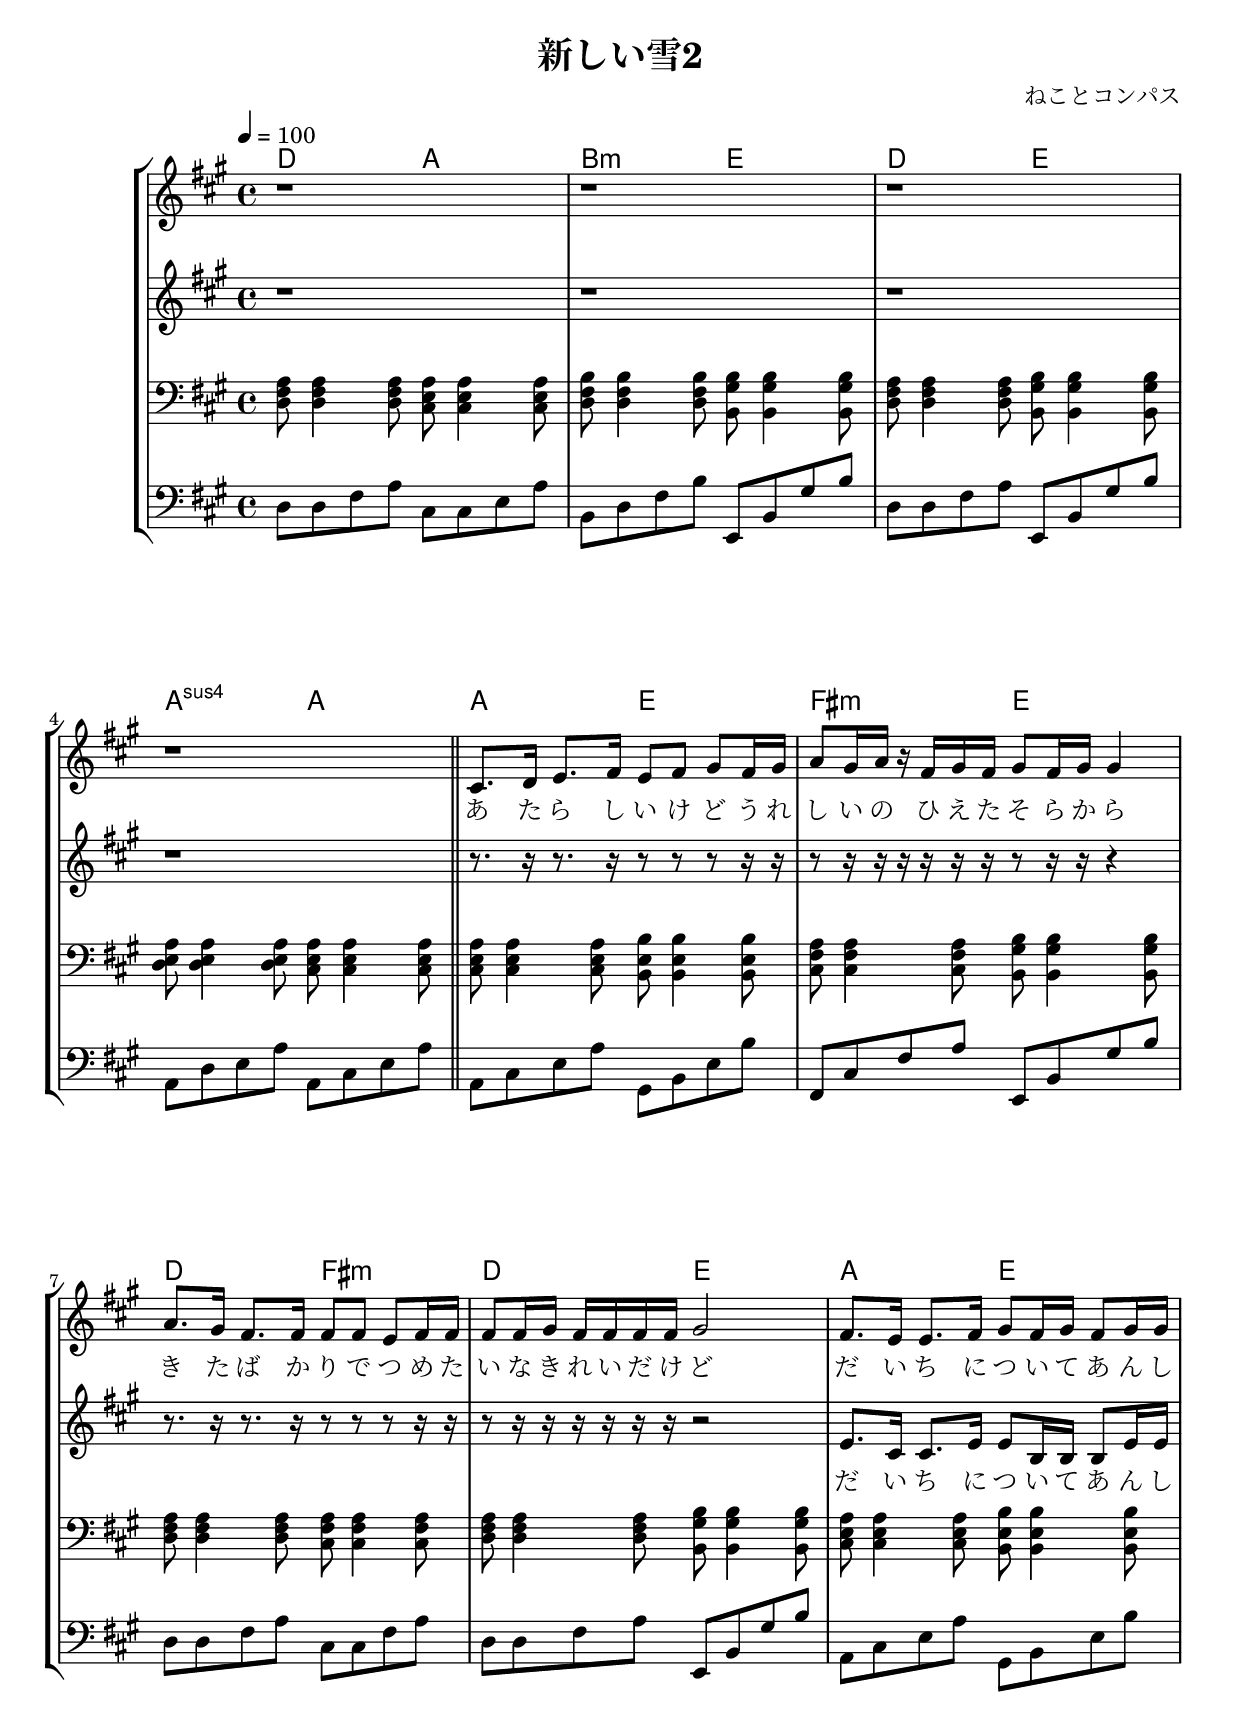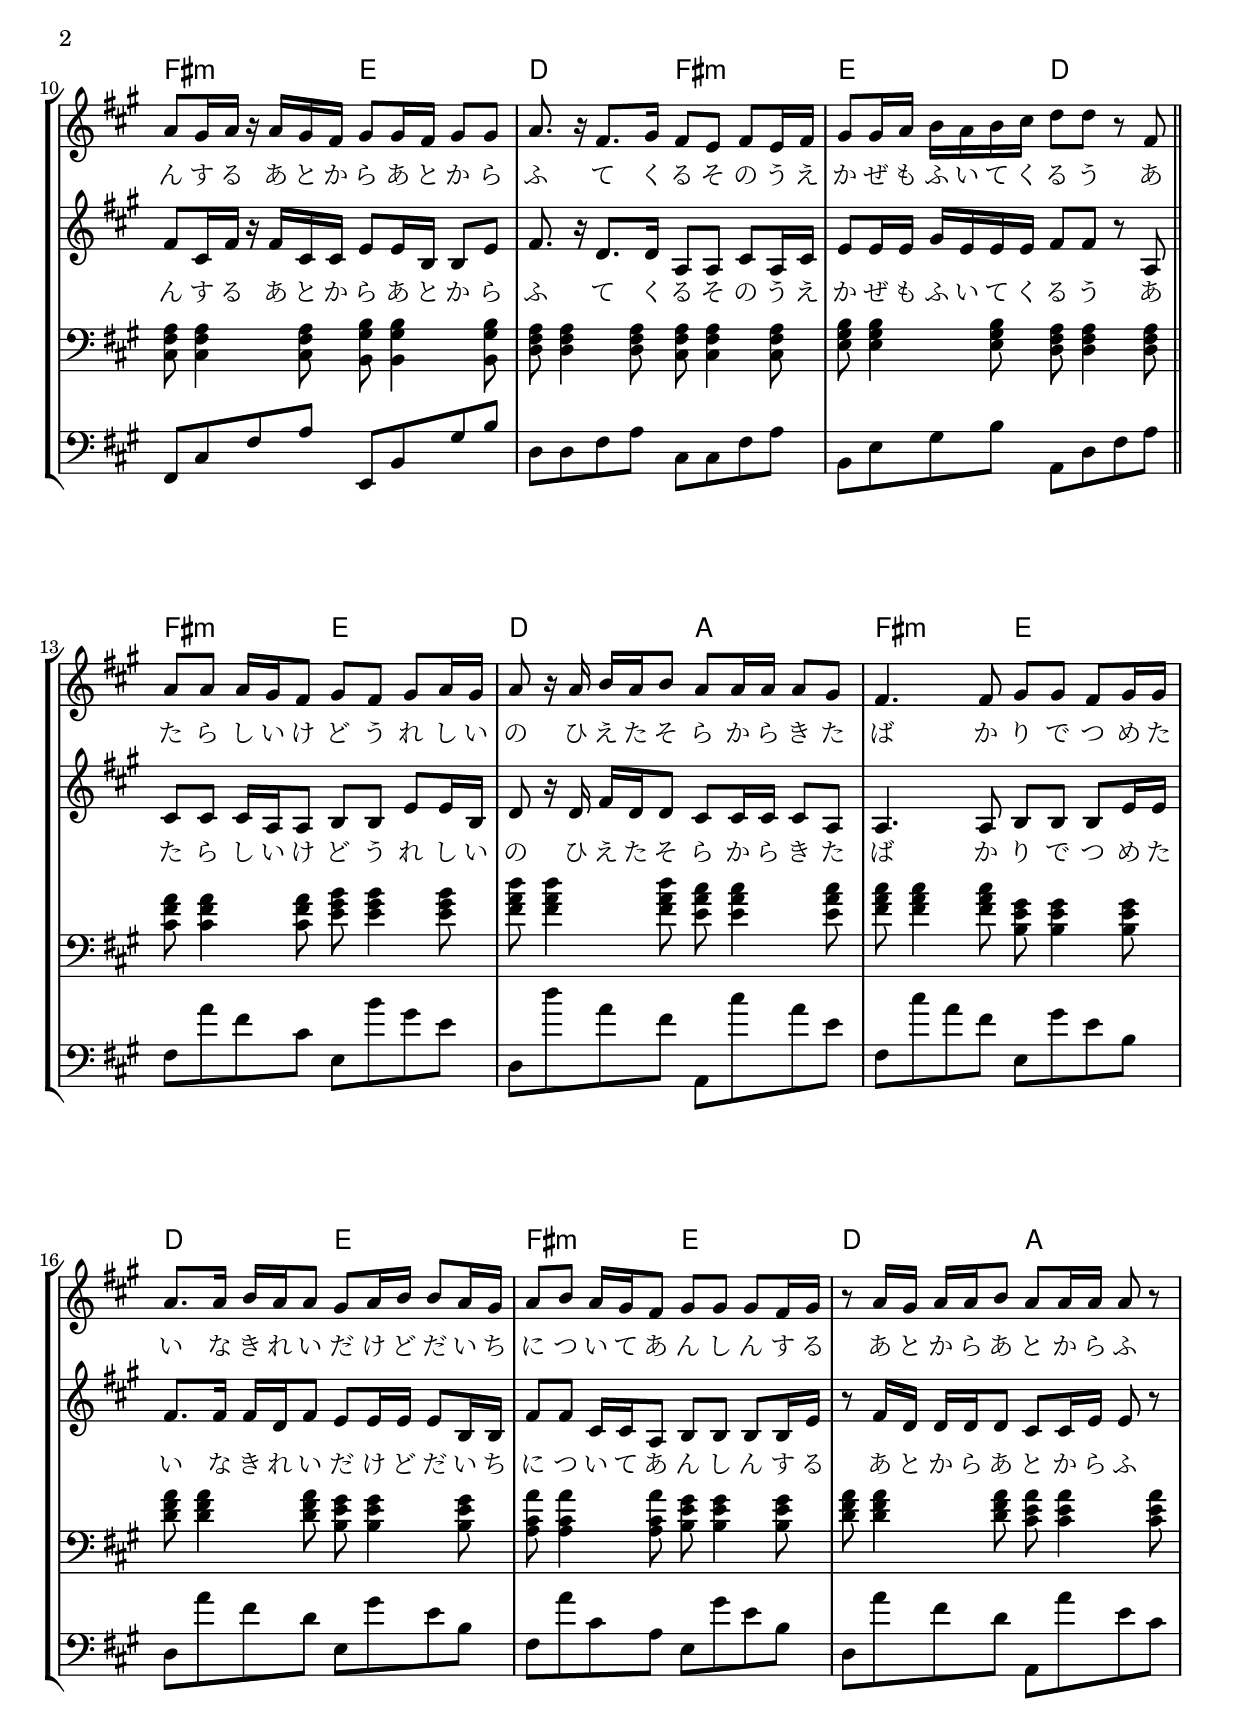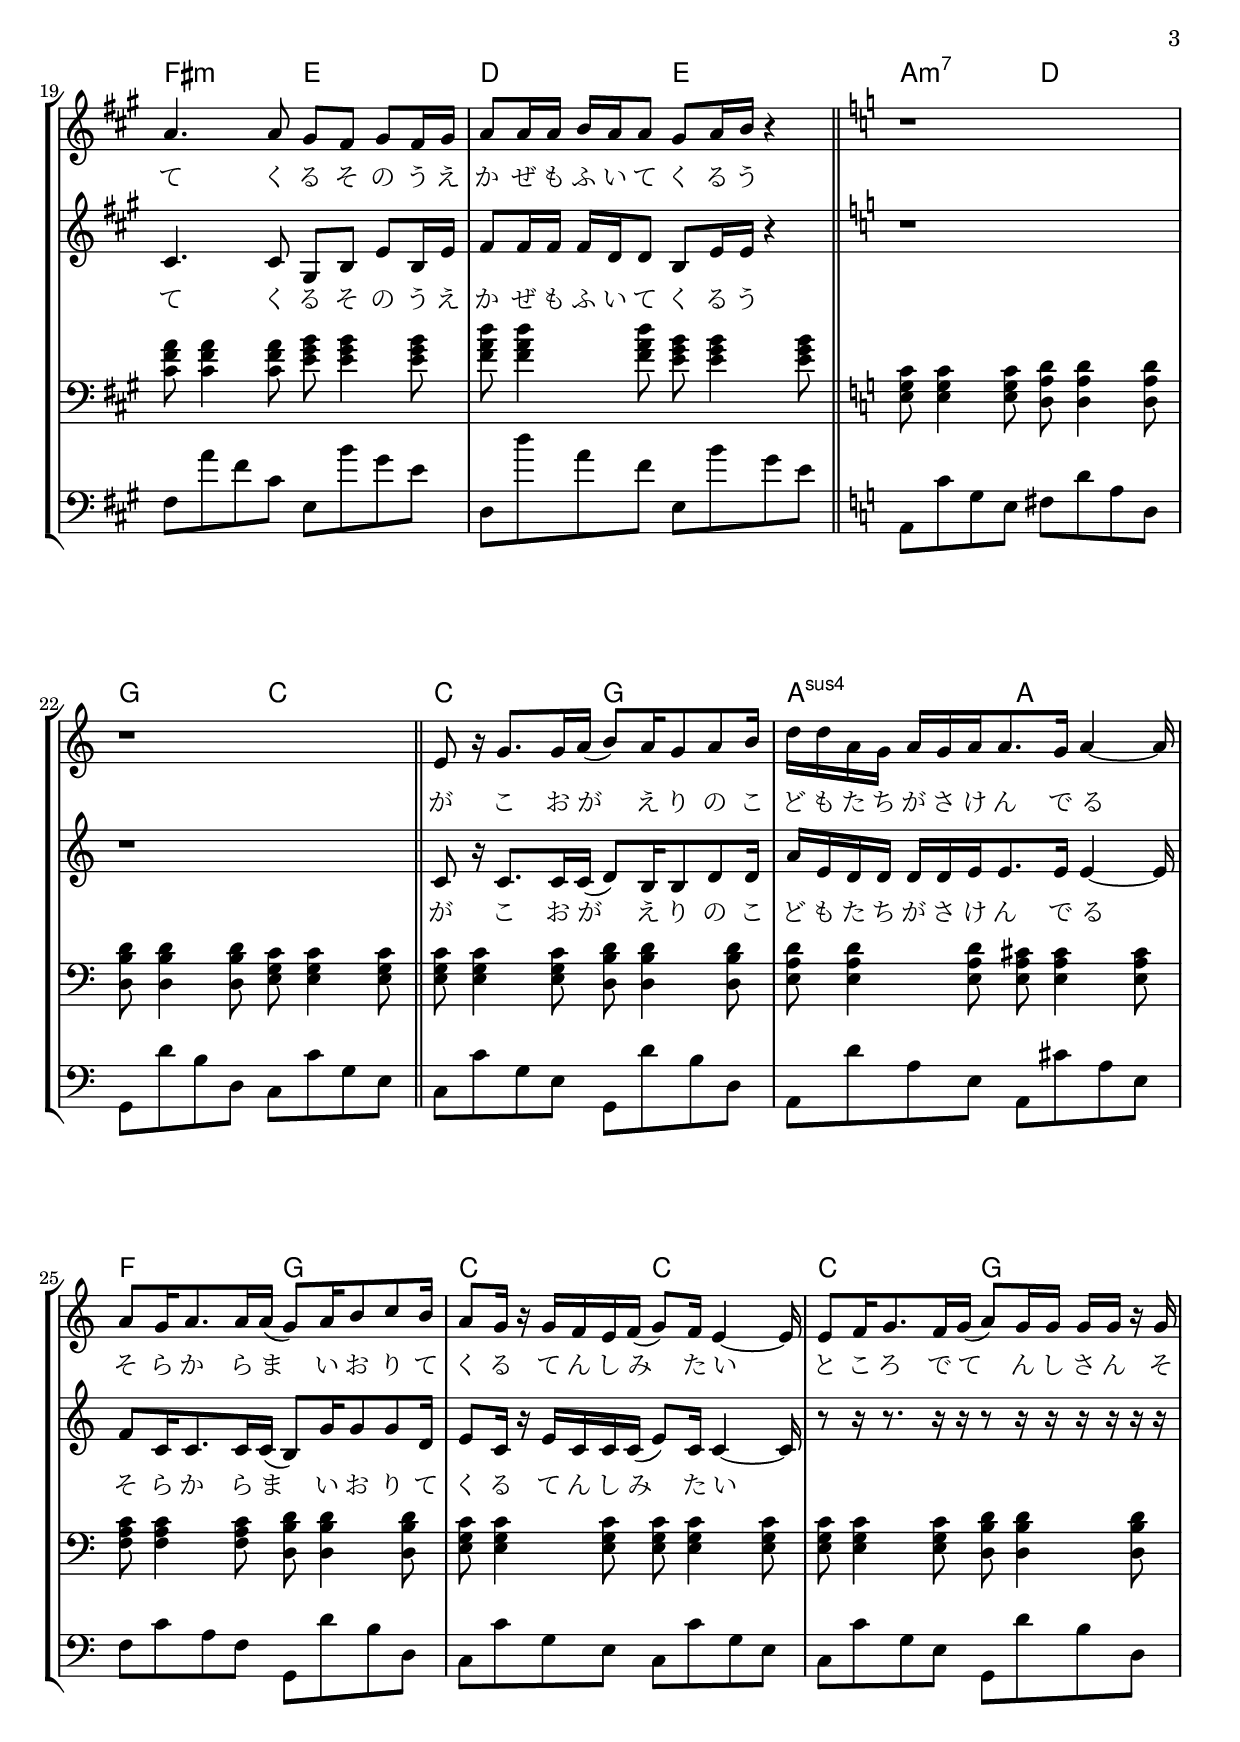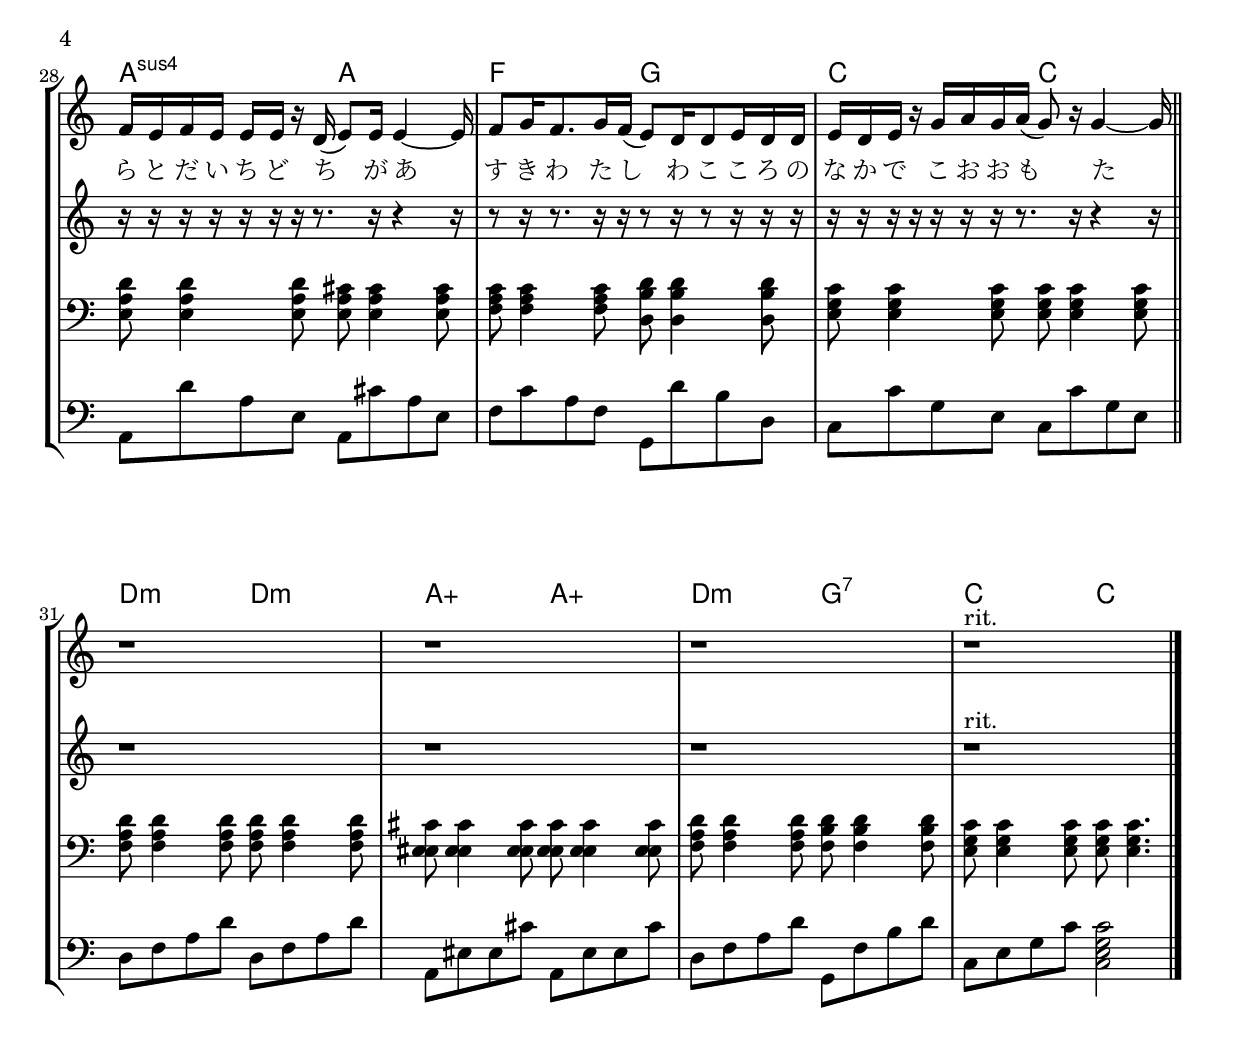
\version "2.12.1"

\header {
	title = \markup {新しい雪2}
	composer = \markup \center-column {ねことコンパス}
}

harmony = \chordmode {
	d2 a b:m e d e a:sus4 a 

	a e fis:m e d fis:m d e a e fis:m e d fis:m e d 

	fis:m e d a fis:m e d e fis:m e d a fis:m e d e 

	a:min7 d g c 

	c g a:sus4 a f g c c c g a:sus4 a f g c c 

	d:m d:m a:aug a:aug d:m g:7 c c 
}

melody = {
	\key a \major
	\tempo 4 = 100
	r1 | r1 | r1 | r1   
	\set Staff.midiInstrument = #"fss0.35"
	cis'8.  d'16  e'8.  fis'16  e'8  fis'8  gis'8  fis'16  gis'16 
	a'8  gis'16  a'16  r16  fis'16  gis'16  fis'16  gis'8  fis'16  gis'16  gis'4 
	a'8.  gis'16  fis'8.  fis'16  fis'8  fis'8  e'8  fis'16  fis'16 
	fis'8  fis'16  gis'16  fis'16  fis'16  fis'16  fis'16  gis'2 
	fis'8.  e'16  e'8.  fis'16  gis'8  fis'16  gis'16  fis'8  gis'16  gis'16 
	a'8  gis'16  a'16  r16  a'16  gis'16  fis'16  gis'8  gis'16  fis'16  gis'8  gis'8 
	a'8.  r16  fis'8.  gis'16  fis'8  e'8  fis'8  e'16  fis'16 
	gis'8  gis'16  a'16  b'16  a'16  b'16  cis''16  d''8  d''8  	\set Staff.midiInstrument = #"Acoustic grand"
	r8  fis'8 
	a'8  a'8  a'16  gis'16  fis'8  gis'8  fis'8  gis'8  a'16  gis'16 
	a'8  r16  a'16  b'16  a'16  b'8  a'8  a'16  a'16  a'8  gis'8 
	fis'4.  fis'8  gis'8  gis'8  fis'8  gis'16  gis'16 
	a'8.  a'16  b'16  a'16  a'8  gis'8  a'16  b'16  b'8  a'16  gis'16 
	a'8  b'8  a'16  gis'16  fis'8  gis'8  gis'8  gis'8  fis'16  gis'16 
	r8  a'16  gis'16  a'16  a'16  b'8  a'8  a'16  a'16  a'8  r8 
	a'4.  a'8  gis'8  fis'8  gis'8  fis'16  gis'16 
	a'8  a'16  a'16  b'16  a'16  a'8  gis'8  a'16  b'16  	r4 	\key c \major
	r1 | r1   
	\set Staff.midiInstrument = #"fss0.37"
	e'8  r16  g'8.  g'16  a'16  (b'8)  a'16  g'8  a'8  b'16 
	d''16  d''16  a'16  g'16  a'16  g'16  a'16  a'8.  g'16  a'4~a'16 
	a'8  g'16  a'8.  a'16  a'16  (g'8)  a'16  b'8  c''8  b'16 
	a'8  g'16  r16  g'16  f'16  e'16  f'16  (g'8)  f'16  e'4~e'16 
	e'8  f'16  g'8.  f'16  g'16  (a'8)  g'16  g'16  g'16  g'16  r16  g'16 
	f'16  e'16  f'16  e'16  e'16  e'16  r16  d'16  (e'8)  e'16  e'4~e'16 
	f'8  g'16  f'8.  g'16  f'16  (e'8)  d'16  d'8  e'16  d'16  d'16 
	e'16  d'16  e'16  r16  g'16  a'16  g'16  a'16  (g'8)  r16  g'4~g'16
	r1 | r1 | r1 | r1^"rit." \bar "|."
}

words = \lyricmode {
	
	あ  た  ら  し  い  け  ど  う  れ  し  い  の  ひ  え  た  そ  ら  か  ら  き  た  ば  か  り  で  つ  め  た  い  な  き  れ  い  だ  け  ど  だ  い  ち  に  つ  い  て  あ  ん  し  ん  す  る  あ  と  か  ら  あ  と  か  ら  ふ  て  く  る  そ  の  う  え  か  ぜ  も  ふ  い  て  く  る  う  
	あ  た  ら  し  い  け  ど  う  れ  し  い  の  ひ  え  た  そ  ら  か  ら  き  た  ば  か  り  で  つ  め  た  い  な  き  れ  い  だ  け  ど  だ  い  ち  に  つ  い  て  あ  ん  し  ん  す  る  あ  と  か  ら  あ  と  か  ら  ふ  て  く  る  そ  の  う  え  か  ぜ  も  ふ  い  て  く  る  う  
	
	が  こ  お  が  え  り  の  こ  ど  も  た  ち  が  さ  け  ん  で  る  そ  ら  か  ら  ま  い  お  り  て  く  る  て  ん  し  み  た  い  と  こ  ろ  で  て  ん  し  さ  ん  そ  ら  と  だ  い  ち  ど  ち  が  あ  す  き  わ  た  し  わ  こ  こ  ろ  の  な  か  で  こ  お  お  も  た  
	
}

secondmelody = {
	\key a \major
	\tempo 4 = 100
	r1 | r1 | r1 | r1   
	\set Staff.midiInstrument = #"fss0.32"
	r8.  r16  r8.  r16  r8  r8  r8  r16  r16 
	r8  r16  r16  r16  r16  r16  r16  r8  r16  r16  r4 
	r8.  r16  r8.  r16  r8  r8  r8  r16  r16 
	r8  r16  r16  r16  r16  r16  r16  r2 
	e'8.  cis'16  cis'8.  e'16  e'8  b16  b16  b8  e'16  e'16 
	fis'8  cis'16  fis'16  r16  fis'16  cis'16  cis'16  e'8  e'16  b16  b8  e'8 
	fis'8.  r16  d'8.  d'16  a8  a8  cis'8  a16  cis'16 
	e'8  e'16  e'16  gis'16  e'16  e'16  e'16  fis'8  fis'8  	\set Staff.midiInstrument = #"String Ensemble 1"
	r8  a8 
	cis'8  cis'8  cis'16  a16  a8  b8  b8  e'8  e'16  b16 
	d'8  r16  d'16  fis'16  d'16  d'8  cis'8  cis'16  cis'16  cis'8  a8 
	a4.  a8  b8  b8  b8  e'16  e'16 
	fis'8.  fis'16  fis'16  d'16  fis'8  e'8  e'16  e'16  e'8  b16  b16 
	fis'8  fis'8  cis'16  cis'16  a8  b8  b8  b8  b16  e'16 
	r8  fis'16  d'16  d'16  d'16  d'8  cis'8  cis'16  e'16  e'8  r8 
	cis'4.  cis'8  gis8  b8  e'8  b16  e'16 
	fis'8  fis'16  fis'16  fis'16  d'16  d'8  b8  e'16  e'16  	r4 	\key c \major
	r1 | r1   
	\set Staff.midiInstrument = #"fss0.29"
	c'8  r16  c'8.  c'16  c'16  (d'8)  b16  b8  d'8  d'16 
	a'16  e'16  d'16  d'16  d'16  d'16  e'16  e'8.  e'16  e'4~e'16 
	f'8  c'16  c'8.  c'16  c'16  (b8)  g'16  g'8  g'8  d'16 
	e'8  c'16  r16  e'16  c'16  c'16  c'16  (e'8)  c'16  c'4~c'16 
	r8  r16  r8.  r16  r16  r8  r16  r16  r16  r16  r16  r16 
	r16  r16  r16  r16  r16  r16  r16  r8.  r16  r4~r16 
	r8  r16  r8.  r16  r16  r8  r16  r8  r16  r16  r16 
	r16  r16  r16  r16  r16  r16  r16  r8.  r16  r4~r16
	r1 | r1 | r1 | r1^"rit." \bar "|."
}

secondwords = \lyricmode {
	
	だ  い  ち  に  つ  い  て  あ  ん  し  ん  す  る  あ  と  か  ら  あ  と  か  ら  ふ  て  く  る  そ  の  う  え  か  ぜ  も  ふ  い  て  く  る  う  
	あ  た  ら  し  い  け  ど  う  れ  し  い  の  ひ  え  た  そ  ら  か  ら  き  た  ば  か  り  で  つ  め  た  い  な  き  れ  い  だ  け  ど  だ  い  ち  に  つ  い  て  あ  ん  し  ん  す  る  あ  と  か  ら  あ  と  か  ら  ふ  て  く  る  そ  の  う  え  か  ぜ  も  ふ  い  て  く  る  う  
	
	が  こ  お  が  え  り  の  こ  ど  も  た  ち  が  さ  け  ん  で  る  そ  ら  か  ら  ま  い  お  り  て  く  る  て  ん  し  み  た  い  
	
}

tempochange = {
	\tempo 4 = 100
	r1 | r1 | r1 | r1 \bar "||"
	\tempo 4 = 100
	r1 | r1 | r1 | r1 | r1 | r1 | r1 | r1 \bar "||"
	\tempo 4 = 100
	r1 | r1 | r1 | r1 | r1 | r1 | r1 | r1 \bar "||"
	\tempo 4 = 100
	r1 | r1 \bar "||"
	\tempo 4 = 100
	r1 | r1 | r1 | r1 | r1 | r1 | r1 | r1 \bar "||"
	\tempo 4 = 100
	r1 | r1 | r1 | \tempo 4 = 75 r2 \tempo 4 = 66 r2 \bar "|."
}

mainacc = {
	\clef bass
	\set Staff.midiInstrument = #"Pad 8 (sweep)"
	\key a \major
	\tempo 4 = 100
	<d fis a>8 <d fis a>4 <d fis a>8
	<cis e a>8 <cis e a>4 <cis e a>8
	<d fis b>8 <d fis b>4 <d fis b>8
	<b, gis b>8 <b, gis b>4 <b, gis b>8
	<d fis a>8 <d fis a>4 <d fis a>8
	<b, gis b>8 <b, gis b>4 <b, gis b>8
	<d e a>8 <d e a>4 <d e a>8
	<cis e a>8 <cis e a>4 <cis e a>8
	\bar "||"

	\set Staff.midiInstrument = #"FX 4 (atmosphere)"
	<cis e a>8 <cis e a>4 <cis e a>8
	<b, e b>8 <b, e b>4 <b, e b>8
	<cis fis a>8 <cis fis a>4 <cis fis a>8
	<b, gis b>8 <b, gis b>4 <b, gis b>8
	<d fis a>8 <d fis a>4 <d fis a>8
	<cis fis a>8 <cis fis a>4 <cis fis a>8
	<d fis a>8 <d fis a>4 <d fis a>8
	<b, gis b>8 <b, gis b>4 <b, gis b>8
	<cis e a>8 <cis e a>4 <cis e a>8
	<b, e b>8 <b, e b>4 <b, e b>8
	<cis fis a>8 <cis fis a>4 <cis fis a>8
	<b, gis b>8 <b, gis b>4 <b, gis b>8
	<d fis a>8 <d fis a>4 <d fis a>8
	<cis fis a>8 <cis fis a>4 <cis fis a>8
	<e gis b>8 <e gis b>4 <e gis b>8
	<d fis a>8 <d fis a>4 <d fis a>8
	\bar "||"

	\set Staff.midiInstrument = #"FX 4 (atmosphere)"
	<cis' fis' a'>8 <cis' fis' a'>4 <cis' fis' a'>8
	<e' gis' b'>8 <e' gis' b'>4 <e' gis' b'>8
	<fis' a' d''>8 <fis' a' d''>4 <fis' a' d''>8
	<e' a' cis''>8 <e' a' cis''>4 <e' a' cis''>8
	<fis' a' cis''>8 <fis' a' cis''>4 <fis' a' cis''>8
	<b e' gis'>8 <b e' gis'>4 <b e' gis'>8
	<d' fis' a'>8 <d' fis' a'>4 <d' fis' a'>8
	<b e' gis'>8 <b e' gis'>4 <b e' gis'>8
	<a cis' a'>8 <a cis' a'>4 <a cis' a'>8
	<b e' gis'>8 <b e' gis'>4 <b e' gis'>8
	<d' fis' a'>8 <d' fis' a'>4 <d' fis' a'>8
	<cis' e' a'>8 <cis' e' a'>4 <cis' e' a'>8
	<cis' fis' a'>8 <cis' fis' a'>4 <cis' fis' a'>8
	<e' gis' b'>8 <e' gis' b'>4 <e' gis' b'>8
	<fis' a' d''>8 <fis' a' d''>4 <fis' a' d''>8
	<e' gis' b'>8 <e' gis' b'>4 <e' gis' b'>8
	\bar "||"

	\set Staff.midiInstrument = #"FX 4 (atmosphere)"
	\key c \major
	<e g c'>8 <e g c'>4 <e g c'>8
	<d a d'>8 <d a d'>4 <d a d'>8
	<d b d'>8 <d b d'>4 <d b d'>8
	<e g c'>8 <e g c'>4 <e g c'>8
	\bar "||"

	\set Staff.midiInstrument = #"FX 4 (atmosphere)"
	<e g c'>8 <e g c'>4 <e g c'>8
	<d b d'>8 <d b d'>4 <d b d'>8
	<e a d'>8 <e a d'>4 <e a d'>8
	<e a cis'>8 <e a cis'>4 <e a cis'>8
	<f a c'>8 <f a c'>4 <f a c'>8
	<d b d'>8 <d b d'>4 <d b d'>8
	<e g c'>8 <e g c'>4 <e g c'>8
	<e g c'>8 <e g c'>4 <e g c'>8
	<e g c'>8 <e g c'>4 <e g c'>8
	<d b d'>8 <d b d'>4 <d b d'>8
	<e a d'>8 <e a d'>4 <e a d'>8
	<e a cis'>8 <e a cis'>4 <e a cis'>8
	<f a c'>8 <f a c'>4 <f a c'>8
	<d b d'>8 <d b d'>4 <d b d'>8
	<e g c'>8 <e g c'>4 <e g c'>8
	<e g c'>8 <e g c'>4 <e g c'>8
	\bar "||"

	\set Staff.midiInstrument = #"FX 4 (atmosphere)"
	<f a d'>8 <f a d'>4 <f a d'>8
	<f a d'>8 <f a d'>4 <f a d'>8
	<eis eis cis'>8 <eis eis cis'>4 <eis eis cis'>8
	<eis eis cis'>8 <eis eis cis'>4 <eis eis cis'>8
	<f a d'>8 <f a d'>4 <f a d'>8
	<f b d'>8 <f b d'>4 <f b d'>8
	<e g c'>8 <e g c'>4 <e g c'>8
	<e g c'>8 <e g c'>4.
	\bar "|."
}

subacc = {
	\clef bass
	\set Staff.midiInstrument = #"Acoustic grand"
	\key a \major
	\tempo 4 = 100
	d8 d8 fis8 a8
	cis8 cis8 e8 a8
	b,8 d8 fis8 b8
	e,8 b,8 gis8 b8
	d8 d8 fis8 a8
	e,8 b,8 gis8 b8
	a,8 d8 e8 a8
	a,8 cis8 e8 a8
	\bar "||"

	\set Staff.midiInstrument = #"English Horn"
	a,8 cis8 e8 a8
	gis,8 b,8 e8 b8
	fis,8 cis8 fis8 a8
	e,8 b,8 gis8 b8
	d8 d8 fis8 a8
	cis8 cis8 fis8 a8
	d8 d8 fis8 a8
	e,8 b,8 gis8 b8
	a,8 cis8 e8 a8
	gis,8 b,8 e8 b8
	fis,8 cis8 fis8 a8
	e,8 b,8 gis8 b8
	d8 d8 fis8 a8
	cis8 cis8 fis8 a8
	b,8 e8 gis8 b8
	a,8 d8 fis8 a8
	\bar "||"

	\set Staff.midiInstrument = #"Oboe"
	fis8 a' fis' cis'
	e8 b' gis' e'
	d8 d'' a' fis'
	a,8 cis'' a' e'
	fis8 cis'' a' fis'
	e8 gis' e' b
	d8 a' fis' d'
	e8 gis' e' b
	fis8 a' cis' a
	e8 gis' e' b
	d8 a' fis' d'
	a,8 a' e' cis'
	fis8 a' fis' cis'
	e8 b' gis' e'
	d8 d'' a' fis'
	e8 b' gis' e'
	\bar "||"

	\set Staff.midiInstrument = #"Vibraphone"
	\key c \major
	a,8 c' g e
	fis8 d' a d
	g,8 d' b d
	c8 c' g e
	\bar "||"

	\set Staff.midiInstrument = #"English Horn"
	c8 c' g e
	g,8 d' b d
	a,8 d' a e
	a,8 cis' a e
	f8 c' a f
	g,8 d' b d
	c8 c' g e
	c8 c' g e
	c8 c' g e
	g,8 d' b d
	a,8 d' a e
	a,8 cis' a e
	f8 c' a f
	g,8 d' b d
	c8 c' g e
	c8 c' g e
	\bar "||"

	\set Staff.midiInstrument = #"Marimba"
	d8 f8 a8 d'8
	d8 f8 a8 d'8
	a,8 eis8 eis8 cis'8
	a,8 eis8 eis8 cis'8
	d8 f8 a8 d'8
	g,8 f8 b8 d'8
	c8 e8 g8 c'8
	<c e g c'>2
	\bar "|."
}

percA = {
	\drummode {
	r1 |r1 |r1 |r1 \bar "||"
	r1  |r1  |r1  |r1  |r1  |r1  |r1  |r2 r8 hho4 hho8  \bar "||"
	cymr4 cymr4 cymr4 cymr4  |cymr4 cymr8 cymr16 cymr16 cymr4 cymr4  |cymr4 cymr4 cymr4 cymr4  |cymr4 cymr2.  |cymr4 cymr4 cymr4 cymr4  |cymr4 cymr8 cymr16 cymr16 cymr4 cymr4  |cymr4 cymr4 cymr4 cymr4  |cymr4 cymr2.  \bar "||"
	r1 |r1 \bar "||"
	cymr4 cymr4 cymr4 cymr4  |cymr4 cymr8 cymr16 cymr16 cymr4 cymr4  |cymr4 cymr4 cymr4 cymr4  |cymr4 cymr2.  |cymr4 cymr4 cymr4 cymr4  |cymr4 cymr8 cymr16 cymr16 cymr4 cymr4  |cymr4 cymr4 cymr4 cymr4  |cymr4 cymr2.  \bar "||"
	hh8 hh8 hh8 hh8 hh8 hh8 hh8 hh8  |hh8 hh8 hh8 hh8 hh4 hh8 hh8  |hh8 hh8 hh8 hh8 hh8 hh8 hh8 hh8  |r8 hh2. r8  \bar "|."
	}
}

percB = {
	\drummode {
	r1 |r1 |r1 |r1 \bar "||"
	r4. hhp2 hhp8  |r4. hhp2 hhp8  |r4. hhp2 hhp8  |r4. hhp2 hhp8  |r4. hhp2 hhp8  |r4. hhp2 hhp8  |r4. hhp2 hhp8  |hhp4 hhp4 hhp4 hhp4  \bar "||"
	r2 sn2  |r2 sn2  |r2 sn2  |r8 sn8 sn2.  |r2 sn2  |r2 sn2  |r2 sn2  |r8 sn8 sn2.  \bar "||"
	r1 |r1 \bar "||"
	r2 sn2  |r2 sn2  |r2 sn2  |r8 sn8 sn2.  |r2 sn2  |r2 sn2  |r2 sn2  |r8 sn8 sn2.  \bar "||"
	r4 sn8. sn8 sn8. sn8. sn16  |r4 sn8. sn8 sn8. sn4  |r4 sn8. sn8 sn8. sn8. sn16  |r4 sn2 sn4  \bar "|."
	}
}

percC = {
	\drummode {
	r1 |r1 |r1 |r1 \bar "||"
	hh4 hh4 hh4 hh4  |hh4 hh4 hh4 hh4  |hh4 hh4 hh4 hh4  |hh4 hh4 hh4 hh4  |hh4 hh4 hh4 hh4  |hh4 hh4 hh4 hh4  |hh4 hh4 hh4 hh4  |r4. hh2 r8  \bar "||"
	bd2. r8 bd8  |bd2. r8 bd8  |bd2. r8 bd8  |bd4. bd8 bd4. bd8  |bd2. r8 bd8  |bd2. r8 bd8  |bd2. r8 bd8  |bd2 r8 bd4.  \bar "||"
	r1 |r1 \bar "||"
	bd2. r8 bd8  |bd2. r8 bd8  |bd2. r8 bd8  |bd4. bd8 bd4. bd8  |bd2. r8 bd8  |bd2. r8 bd8  |bd2. r8 bd8  |bd2 r8 bd4.  \bar "||"
	bd8 bd4 bd2 bd8  |bd8 bd2 bd4.  |bd8 bd4 bd2 bd8  |bd8 bd4. bd4. bd8  \bar "|."
	}
}

percD = {
	\drummode {
	r1 |r1 |r1 |r1 \bar "||"
	bd2. r8 bd8  |bd8. bd8. bd2 bd8  |bd2. r8 bd8  |bd8. bd8. bd2 bd8  |bd2. r8 bd8  |bd8. bd8. bd2 bd8  |bd2. r8 bd8  |bd8. bd4. r16 bd4 bd8  \bar "||"
	r1 |r1 |r1 |r2 r8 tommh8 tommh4  |r1 |r1 |r1 |r8. tommh8. tommh2 r8  \bar "||"
	r1 |r1 \bar "||"
	r1 |r1 |r1 |r2 r8 tommh8 tommh4  |r1 |r1 |r1 |r8. tommh8. tommh2 r8  \bar "||"
	r1  |r2 r8 hho4.  |r1  |r4. r16 hho2 r16  \bar "|."
	}
}

percE = {
	\drummode {
	r1 |r1 |r1 |r1 \bar "||"
	r1 | r1 | r1 | r1 | r1 | r1 | r1 | r1 \bar "||"
	r1 |r1 |r1 |r2. r8 toml8  |r1 |r1 |r1 |r2. toml8 toml8  \bar "||"
	r1 |r1 \bar "||"
	r1 |r1 |r1 |r2. r8 toml8  |r1 |r1 |r1 |r2. toml8 toml8  \bar "||"
	r1 |r1 |r1 |cymc1  \bar "|."
	}
}

percF = {
	\drummode {
	r1 | r1 | r1 | r1 \bar "||"
	r1 | r1 | r1 | r1 | r1 | r1 | r1 | r1 \bar "||"
	r1 |r1 |r1 |r1 |r1 |r1 |r1 |hho1  \bar "||"
	r1 | r1 \bar "||"
	r1 |r1 |r1 |r1 |r1 |r1 |r1 |hho1  \bar "||"
	r1 |r1 |r1 |r4 r16 tommh16 tommh4. tommh4  \bar "|."
	}
}

percG = {
	\drummode {
	r1 | r1 | r1 | r1 \bar "||"
	r1 | r1 | r1 | r1 | r1 | r1 | r1 | r1 \bar "||"
	r1 | r1 | r1 | r1 | r1 | r1 | r1 | r1 \bar "||"
	r1 | r1 \bar "||"
	r1 | r1 | r1 | r1 | r1 | r1 | r1 | r1 \bar "||"
	r1 |r1 |r1 |r4. r16 tomml4. tomml8.  \bar "|."
	}
}

percH = {
	\drummode {
	r1 | r1 | r1 | r1 \bar "||"
	r1 | r1 | r1 | r1 | r1 | r1 | r1 | r1 \bar "||"
	r1 | r1 | r1 | r1 | r1 | r1 | r1 | r1 \bar "||"
	r1 | r1 \bar "||"
	r1 | r1 | r1 | r1 | r1 | r1 | r1 | r1 \bar "||"
	r1 |r1 |r1 |r2 r16 toml8 toml4 r16  \bar "|."
	}
}

percI = {
	\drummode {
	r1 | r1 | r1 | r1 \bar "||"
	r1 | r1 | r1 | r1 | r1 | r1 | r1 | r1 \bar "||"
	r1 | r1 | r1 | r1 | r1 | r1 | r1 | r1 \bar "||"
	r1 | r1 \bar "||"
	r1 | r1 | r1 | r1 | r1 | r1 | r1 | r1 \bar "||"
	r1 |r1 |r1 |r2 r8 tomfh4 tomfh8  \bar "|."
	}
}

\score {
	<<
		\new StaffGroup <<
			\new ChordNames {\harmony}
			\new Voice = "melody" {\melody}
			\new Lyrics \lyricsto "melody" \words
			\new Voice = "secondmelody" {\secondmelody}
			\new Lyrics \lyricsto "secondmelody" \secondwords
			\new Staff = "mainacc" {\mainacc}
			\new Staff = "subacc" {\subacc}
		>>
	>>
	\layout { }
}
